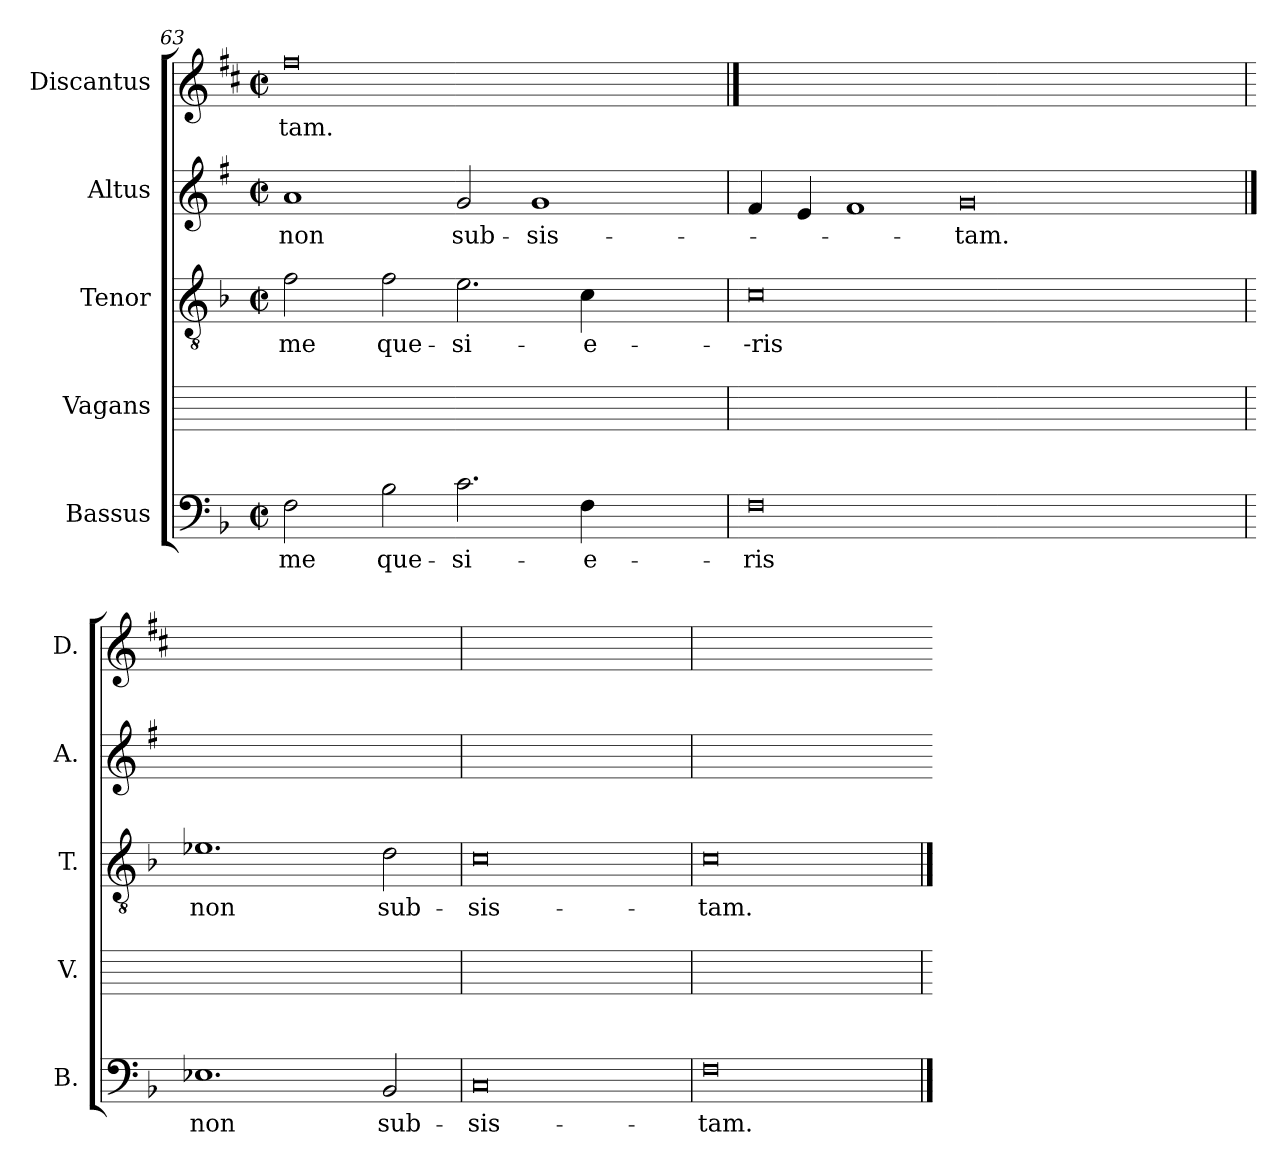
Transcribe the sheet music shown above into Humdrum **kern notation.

**kern	**text	**kern	**kern	**text	**kern	**text	**kern	**text
*part5	*part5	*part4	*part3	*part3	*part2	*part2	*part1	*part1
*staff5	*staff5	*staff4	*staff3	*staff3	*staff2	*staff2	*staff1	*staff1
*I"Bassus	*	*I"Vagans	*I"Tenor	*	*I"Altus	*	*I"Discantus	*
*I'B.	*	*I'V.	*I'T.	*	*I'A.	*	*I'D.	*
!!LO:LB:g=z
*clefF4	*	*	*clefGv2	*	*clefG2	*	*clefG2	*
*	*	*	*	*	*ITrd1c2	*	*ITrd5c9	*
*k[b-]	*	*	*k[b-]	*	*k[b-]	*	*k[b-]	*
*F:	*	*	*F:	*	*F:	*	*F:	*
*M4/2	*	*	*M4/2	*	*M4/2	*	*M4/2	*
*met(c|)	*	*	*met(c|)	*	*met(c|)	*	*met(c|)	*
=63A	=63A	=63A	=63A	=63A	=63A	=63A	=63A	=63A
!	!LO:LY:b	!	!	!LO:LY:b	!	!LO:LY:b	!	!LO:LY:b
2F	me	4ryy	2f	me	1g	non	0a	-tam.
.	.	0ryy	.	.	.	.	.	.
!	!LO:LY:b	!	!	!LO:LY:b	!	!	!	!
2B-	que-	.	2f	que-	.	.	.	.
!	!LO:LY:b	!	!	!LO:LY:b	!	!LO:LY:b	!	!
2.c	-si-	.	2.e	-si-	2f	sub-	.	.
!	!	!	!	!	!	!LO:LY:b	!	!
.	.	.	.	.	1f	-sis-	.	.
!	!LO:LY:b	!	!	!LO:LY:b	!	!	!	!
4F	-e-	.	4c	-e-	.	.	.	.
2ryy	.	.	2ryy	.	.	.	2ryy	.
.	.	4ryy	.	.	.	.	.	.
=	==	=	=	==	=	==	==	==
!	!LO:LY:b	!	!	!LO:LY:b	!	!	!	!
0F	-ris	4ryy	0c	--ris	4e	.	0ryy	.
.	.	0ryy	.	.	4d	.	.	.
.	.	.	.	.	1e	.	.	.
!	!	!	!	!	!	!LO:LY:b	!	!
.	.	.	.	.	0f	-tam.	.	.
1.ryy	.	.	1.ryy	.	.	.	1.ryy	.
.	.	1ryy	.	.	.	.	.	.
.	.	4ryy	.	.	.	.	.	.
=	=	=	=	=	==	=	=	=
!	!LO:LY:b	!	!	!LO:LY:b	!	!	!	!
1.E-X	non	4ryy	1.e-X	non	0ryy	.	0ryy	.
.	.	1..ryy	.	.	.	.	.	.
!	!LO:LY:b	!	!	!LO:LY:b	!	!	!	!
2BB-	sub-	.	2d	sub-	.	.	.	.
=	=	=	=	=	=	=	=	=
!	!LO:LY:b	!	!	!LO:LY:b	!	!	!	!
0C	-sis-	4ryy	0c	-sis-	0ryy	.	0ryy	.
.	.	1..ryy	.	.	.	.	.	.
=	=	=	=	=	=	=	=	=
!	!LO:LY:b	!	!	!LO:LY:b	!	!	!	!
0F	-tam.	4ryy	0c	-tam.	0ryy	.	0ryy	.
.	.	1..ryy	.	.	.	.	.	.
==	=	=	==	=	=	=	=	=
*-	*-	*-	*-	*-	*-	*-	*-	*-
